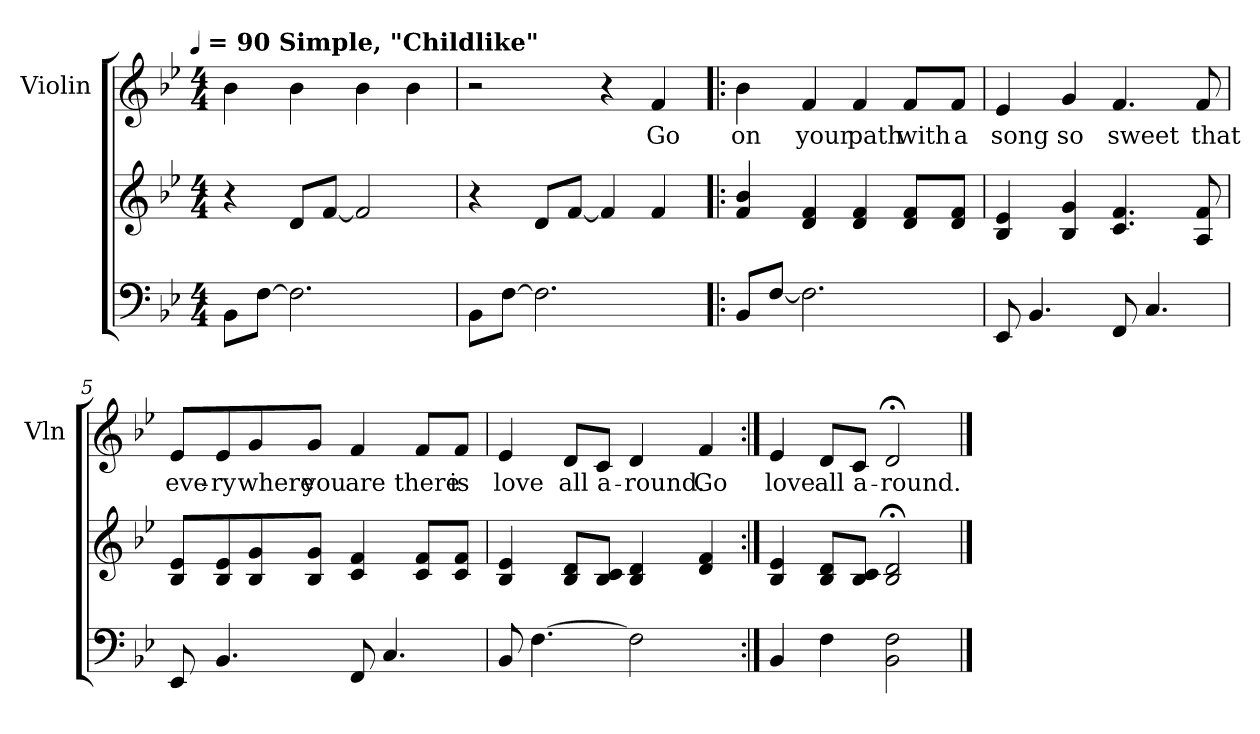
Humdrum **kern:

**kern	**kern	**kern	**text
*part2	*part2	*part1	*part1
*staff3	*staff2	*staff1	*staff1
*	*	*I"Violin	*
*	*	*I'Vln	*
*clefF4	*clefG2	*clefG2	*
*k[b-e-]	*k[b-e-]	*k[b-e-]	*
!!LO:TX:omd:t=[quarter] = 90 Simple, "Childlike"
*M4/4	*M4/4	*M4/4	*
*MM90	*MM90	*MM90	*
=1	=1	=1	=1
8BB-L	4r	4b-	.
[8FJ	.	.	.
2.F\]	8dL	4b-	.
.	[8fJ	.	.
.	2f/]	4b-	.
.	.	4b-	.
=2	=2	=2	=2
8BB-L	4r	2r	.
[8FJ	.	.	.
2.F\]	8dL	.	.
.	[8fJ	.	.
.	4f/]	4r	.
.	4f/	4f/	Go
=3!|:	=3!|:	=3!|:	=3!|:
8BB-/L	4f/ 4b-/	4b-\	on
[8FJ	.	.	.
2.F]	4d/ 4f/	4f/	your
.	4d 4f	4f/	path
.	8d 8fL	8fL	with
.	8d 8fJ	8fJ	a
!!LO:LB:g=z
=4	=4	=4	=4
8EE-/	4B-/ 4e-/	4e-/	song
4.BB-/	.	.	.
.	4B-/ 4g/	4g/	so
8FF/	4.c/ 4.f/	4.f/	sweet
4.C/	.	.	.
.	8A/ 8f/	8f/	that
=5	=5	=5	=5
8EE-/	8B- 8e-L	8e-L	eve-
4.BB-/	8B- 8e-	8e-	-ry
.	8B- 8g	8g	where
.	8B- 8gJ	8gJ	you
8FF/	4c/ 4f/	4f/	are
4.C/	.	.	.
.	8c 8fL	8fL	there
.	8c 8fJ	8fJ	is
!!LO:LB:g=z
=6	=6	=6	=6
8BB-/	4B-/ 4e-/	4e-/	love
[4.F\	.	.	.
.	8B- 8dL	8dL	all
.	8B- 8cJ	8cJ	a-
2F\]	4B-/ 4d/	4d/	-round.
.	4d/ 4f/	4f/	Go
=7:|!	=7:|!	=7:|!	=7:|!
4BB-/	4B-/ 4e-/	4e-/	love
4F\	8B- 8dL	8dL	all
.	8B- 8cJ	8cJ	a-
2BB- 2F	2B-;</ 2d;</	2d;</	-round.
==	==	==	==
*-	*-	*-	*-
